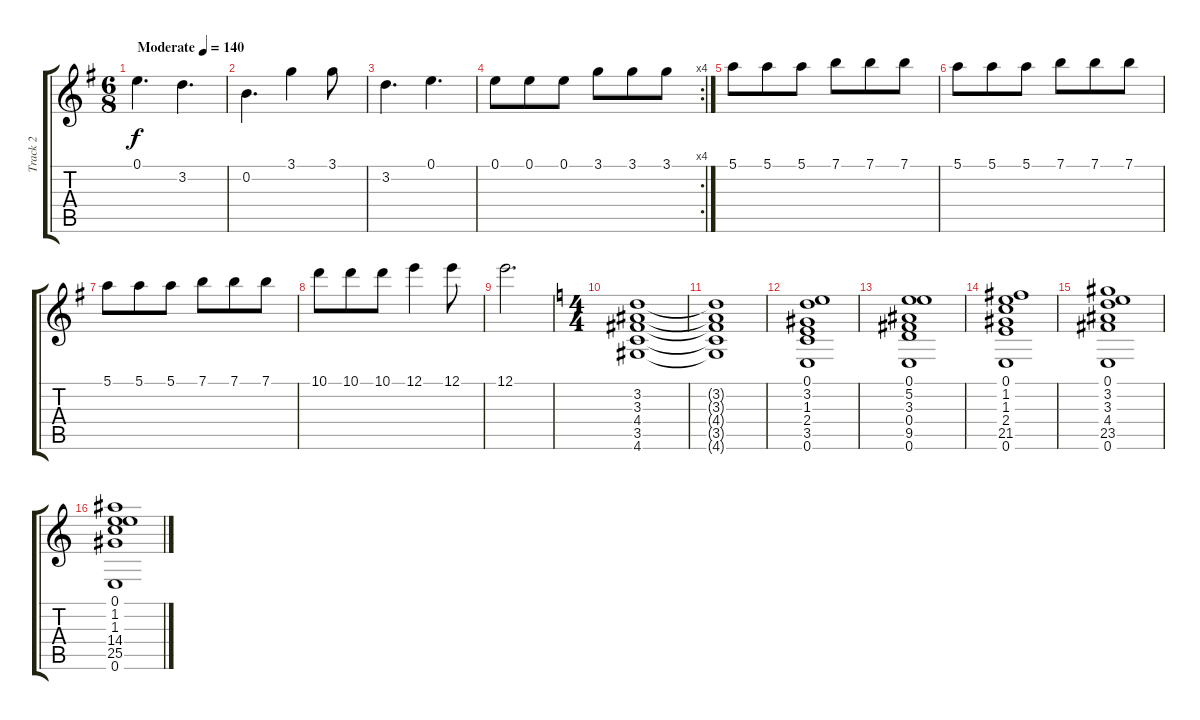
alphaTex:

\track ("Track 2" "Track 2") {mute instrument acousticguitarsteel}
\staff {score tabs}
\tuning (E4 B3 G3 D3 A2 E2) {hide}
\ts (6 8)
\tempo (140 "Moderate")
\clef g2
\ks eminor
0.1.4{d dy f instrument acousticguitarsteel} 3.2.4{d} |
0.2.4{d} 3.1.4 3.1.8 |
3.2.4{d} 0.1.4{d} |
\rc 4
0.1.8 0.1.8 0.1.8 3.1.8 3.1.8 3.1.8 |
5.1.8 5.1.8 5.1.8 7.1.8 7.1.8 7.1.8 |
5.1.8 5.1.8 5.1.8 7.1.8 7.1.8 7.1.8 |
5.1.8 5.1.8 5.1.8 7.1.8 7.1.8 7.1.8 |
10.1.8 10.1.8 10.1.8 12.1.4 12.1.8 |
12.1.2{d} |
\ts (4 4)
\ks aminor
(3.2 3.3 4.4 3.5 4.6).1 |
(3.2{t} 3.3{t} 4.4{t} 3.5{t} 4.6{t}).1 |
(0.1 3.2 1.3 2.4 3.5 0.6).1 |
(0.1 5.2 3.3 0.4 9.5 0.6).1 |
(0.1 1.2 1.3 2.4 21.5 0.6).1 |
(0.1 3.2 3.3 4.4 23.5 0.6).1 |
(0.1 1.2 1.3 14.4 25.5 0.6).1
